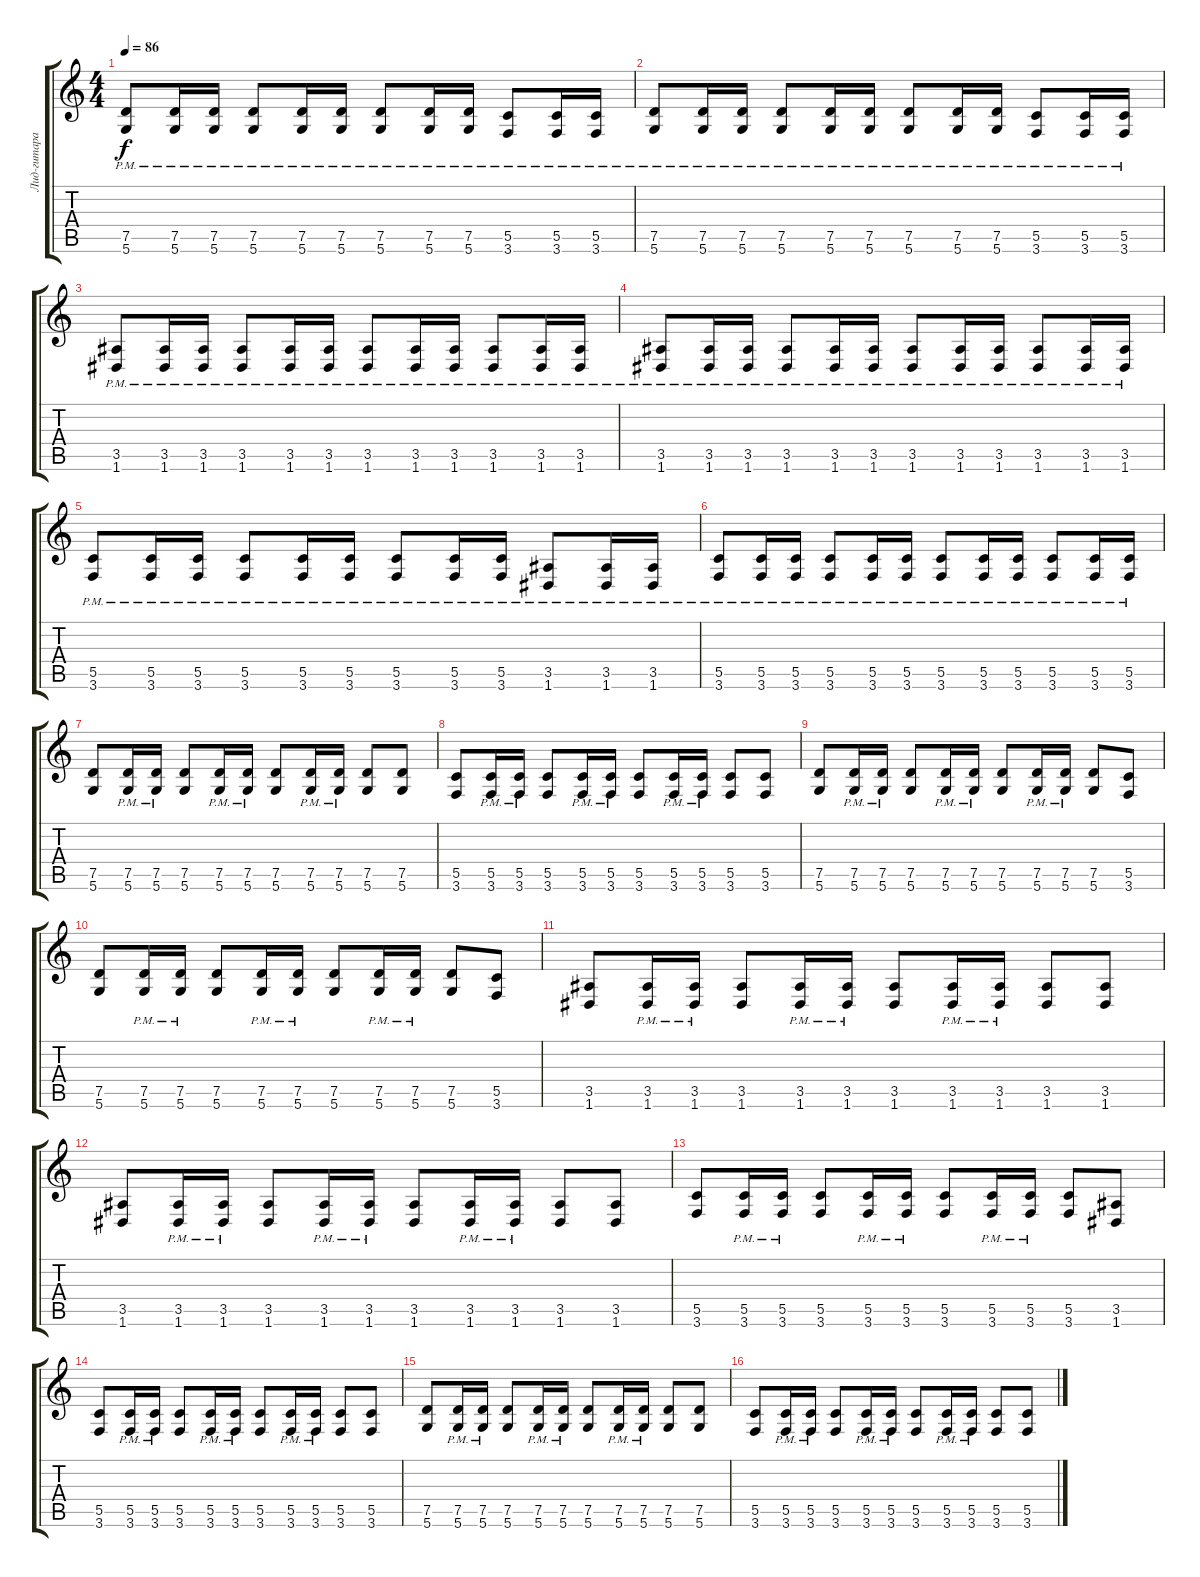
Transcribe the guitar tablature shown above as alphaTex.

\track ("Лид-гитара" "Лид-гитара") {instrument distortionguitar}
\staff {score tabs}
\tuning (D4 A3 F3 C3 G2 D2) {hide}
\ts (4 4)
\tempo 86
\clef g2
\ks c
(7.5{pm} 5.6{pm}).8{dy f} (7.5{pm} 5.6{pm}).16 (7.5{pm} 5.6{pm}).16 (7.5{pm} 5.6{pm}).8 (7.5{pm} 5.6{pm}).16 (7.5{pm} 5.6{pm}).16 (7.5{pm} 5.6{pm}).8 (7.5{pm} 5.6{pm}).16 (7.5{pm} 5.6{pm}).16 (5.5{pm} 3.6{pm}).8 (5.5{pm} 3.6{pm}).16 (5.5{pm} 3.6{pm}).16 |
(7.5{pm} 5.6{pm}).8 (7.5{pm} 5.6{pm}).16 (7.5{pm} 5.6{pm}).16 (7.5{pm} 5.6{pm}).8 (7.5{pm} 5.6{pm}).16 (7.5{pm} 5.6{pm}).16 (7.5{pm} 5.6{pm}).8 (7.5{pm} 5.6{pm}).16 (7.5{pm} 5.6{pm}).16 (5.5{pm} 3.6{pm}).8 (5.5{pm} 3.6{pm}).16 (5.5{pm} 3.6{pm}).16 |
(3.5{pm} 1.6{pm}).8 (3.5{pm} 1.6{pm}).16 (3.5{pm} 1.6{pm}).16 (3.5{pm} 1.6{pm}).8 (3.5{pm} 1.6{pm}).16 (3.5{pm} 1.6{pm}).16 (3.5{pm} 1.6{pm}).8 (3.5{pm} 1.6{pm}).16 (3.5{pm} 1.6{pm}).16 (3.5{pm} 1.6{pm}).8 (3.5{pm} 1.6{pm}).16 (3.5{pm} 1.6{pm}).16 |
(3.5{pm} 1.6{pm}).8 (3.5{pm} 1.6{pm}).16 (3.5{pm} 1.6{pm}).16 (3.5{pm} 1.6{pm}).8 (3.5{pm} 1.6{pm}).16 (3.5{pm} 1.6{pm}).16 (3.5{pm} 1.6{pm}).8 (3.5{pm} 1.6{pm}).16 (3.5{pm} 1.6{pm}).16 (3.5{pm} 1.6{pm}).8 (3.5{pm} 1.6{pm}).16 (3.5{pm} 1.6{pm}).16 |
(5.5{pm} 3.6{pm}).8 (5.5{pm} 3.6{pm}).16 (5.5{pm} 3.6{pm}).16 (5.5{pm} 3.6{pm}).8 (5.5{pm} 3.6{pm}).16 (5.5{pm} 3.6{pm}).16 (5.5{pm} 3.6{pm}).8 (5.5{pm} 3.6{pm}).16 (5.5{pm} 3.6{pm}).16 (3.5{pm} 1.6{pm}).8 (3.5{pm} 1.6{pm}).16 (3.5{pm} 1.6{pm}).16 |
(5.5{pm} 3.6{pm}).8 (5.5{pm} 3.6{pm}).16 (5.5{pm} 3.6{pm}).16 (5.5{pm} 3.6{pm}).8 (5.5{pm} 3.6{pm}).16 (5.5{pm} 3.6{pm}).16 (5.5{pm} 3.6{pm}).8 (5.5{pm} 3.6{pm}).16 (5.5{pm} 3.6{pm}).16 (5.5{pm} 3.6{pm}).8 (5.5{pm} 3.6{pm}).16 (5.5{pm} 3.6{pm}).16 |
(7.5 5.6).8 (7.5{pm} 5.6{pm}).16 (7.5{pm} 5.6{pm}).16 (7.5 5.6).8 (7.5{pm} 5.6{pm}).16 (7.5{pm} 5.6{pm}).16 (7.5 5.6).8 (7.5{pm} 5.6{pm}).16 (7.5{pm} 5.6{pm}).16 (7.5 5.6).8 (7.5 5.6).8 |
(5.5 3.6).8 (5.5{pm} 3.6{pm}).16 (5.5{pm} 3.6{pm}).16 (5.5 3.6).8 (5.5{pm} 3.6{pm}).16 (5.5{pm} 3.6{pm}).16 (5.5 3.6).8 (5.5{pm} 3.6{pm}).16 (5.5{pm} 3.6{pm}).16 (5.5 3.6).8 (5.5 3.6).8 |
(7.5 5.6).8 (7.5{pm} 5.6{pm}).16 (7.5{pm} 5.6{pm}).16 (7.5 5.6).8 (7.5{pm} 5.6{pm}).16 (7.5{pm} 5.6{pm}).16 (7.5 5.6).8 (7.5{pm} 5.6{pm}).16 (7.5{pm} 5.6{pm}).16 (7.5 5.6).8 (5.5 3.6).8 |
(7.5 5.6).8 (7.5{pm} 5.6{pm}).16 (7.5{pm} 5.6{pm}).16 (7.5 5.6).8 (7.5{pm} 5.6{pm}).16 (7.5{pm} 5.6{pm}).16 (7.5 5.6).8 (7.5{pm} 5.6{pm}).16 (7.5{pm} 5.6{pm}).16 (7.5 5.6).8 (5.5 3.6).8 |
(3.5 1.6).8 (3.5{pm} 1.6{pm}).16 (3.5{pm} 1.6{pm}).16 (3.5 1.6).8 (3.5{pm} 1.6{pm}).16 (3.5{pm} 1.6{pm}).16 (3.5 1.6).8 (3.5{pm} 1.6{pm}).16 (3.5{pm} 1.6{pm}).16 (3.5 1.6).8 (3.5 1.6).8 |
(3.5 1.6).8 (3.5{pm} 1.6{pm}).16 (3.5{pm} 1.6{pm}).16 (3.5 1.6).8 (3.5{pm} 1.6{pm}).16 (3.5{pm} 1.6{pm}).16 (3.5 1.6).8 (3.5{pm} 1.6{pm}).16 (3.5{pm} 1.6{pm}).16 (3.5 1.6).8 (3.5 1.6).8 |
(5.5 3.6).8 (5.5{pm} 3.6{pm}).16 (5.5{pm} 3.6{pm}).16 (5.5 3.6).8 (5.5{pm} 3.6{pm}).16 (5.5{pm} 3.6{pm}).16 (5.5 3.6).8 (5.5{pm} 3.6{pm}).16 (5.5{pm} 3.6{pm}).16 (5.5 3.6).8 (3.5 1.6).8 |
(5.5 3.6).8 (5.5{pm} 3.6{pm}).16 (5.5{pm} 3.6{pm}).16 (5.5 3.6).8 (5.5{pm} 3.6{pm}).16 (5.5{pm} 3.6{pm}).16 (5.5 3.6).8 (5.5{pm} 3.6{pm}).16 (5.5{pm} 3.6{pm}).16 (5.5 3.6).8 (5.5 3.6).8 |
(7.5 5.6).8 (7.5{pm} 5.6{pm}).16 (7.5{pm} 5.6{pm}).16 (7.5 5.6).8 (7.5{pm} 5.6{pm}).16 (7.5{pm} 5.6{pm}).16 (7.5 5.6).8 (7.5{pm} 5.6{pm}).16 (7.5{pm} 5.6{pm}).16 (7.5 5.6).8 (7.5 5.6).8 |
(5.5 3.6).8 (5.5{pm} 3.6{pm}).16 (5.5{pm} 3.6{pm}).16 (5.5 3.6).8 (5.5{pm} 3.6{pm}).16 (5.5{pm} 3.6{pm}).16 (5.5 3.6).8 (5.5{pm} 3.6{pm}).16 (5.5{pm} 3.6{pm}).16 (5.5 3.6).8 (5.5 3.6).8
